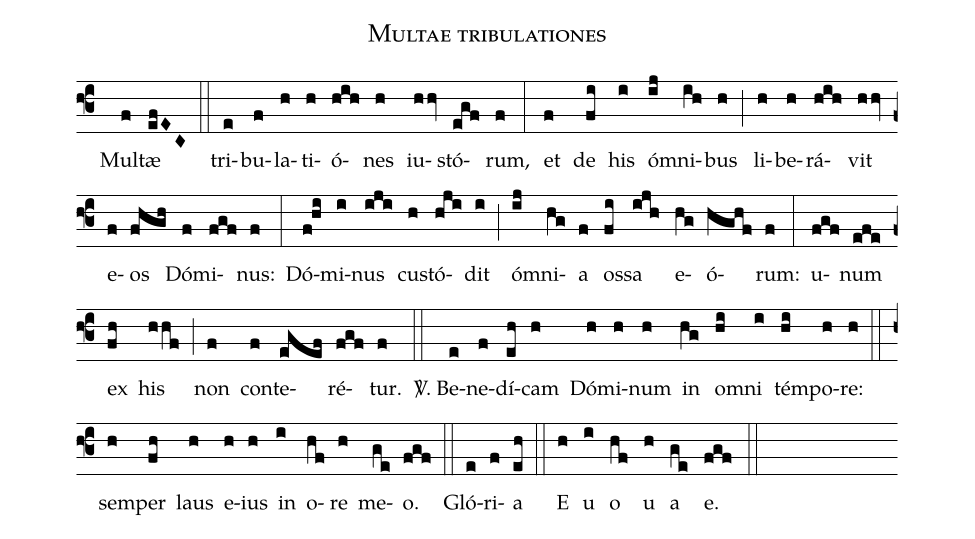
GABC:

name:Multae tribulationes;
mode:II;
office-part:Introitus;
%%
(f3) () Mul(f)tæ(efEC) (::) tri(e)bu(f)la(h)ti(h)ó(hih)nes(h) iu(hhv)stó(egf)rum,(f) (:) et(f) de(fi) his(i) óm(ij)ni(ih)bus(h) (;) li(h)be(h)rá(hih)vit(hhv) e(f)os(fhgh) Dó(f)mi(fgf)nus:(f) (:) Dó(f!hi)mi(i)nus(iji) cu(h)stó(hji)dit(i) (;) óm(ij)ni(hg)a(f) os(fi)sa(ijh) e(hg)ó(hghf)rum:(f) (:) u(fgf)num(efe) ex(fh) his(hhf) (;) non(f) con(f)te(egef)ré(fgf)tur.(f) (::) <sp>V/</sp>. Be(e)ne(f)dí(eh)cam(h) Dó(h)mi(h)num(h) in(hg) om(hi)ni(i) tém(hi)po(h)re:(h) (::) sem(h)per(fh) laus(h) e(h)ius(h) in(i) o(hf)re(h) me(ge)o.(fgf) (::) Gló(e)ri(f)a(eh) (::) E(h) u(i) o(hf) u(h) a(ge) e.(fgf) (::)
